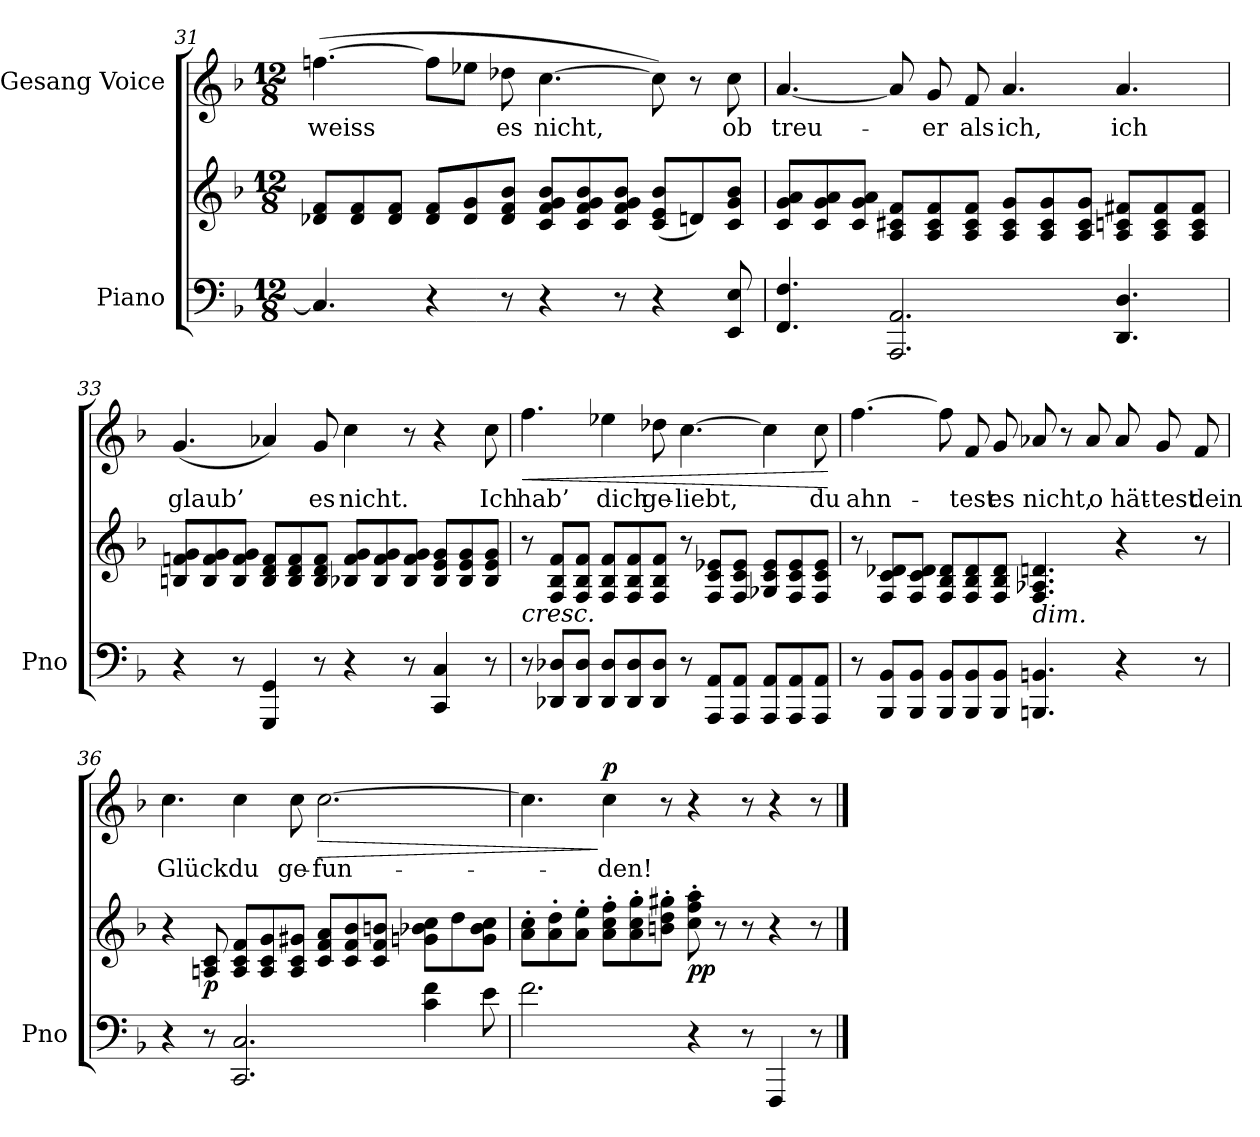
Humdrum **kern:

**kern	**kern	**dynam	**kern	**text	**dynam
*part2	*part2	*part2	*part1	*part1	*part1
*staff3	*staff2	*staff2/3	*staff1	*staff1	*staff1
*I"Piano	*	*	*I"Gesang Voice	*	*
*I'Pno	*	*	*	*	*
*clefF4	*clefG2	*	*clefG2	*	*
*k[b-]	*k[b-]	*	*k[b-]	*	*
*M12/8	*M12/8	*	*M12/8	*	*
=31	=31	=31	=31	=31	=31
4.C/]	8d-X/ 8f/L	.	([4.ffn\	weiss	.
.	8d-/ 8f/	.	.	.	.
.	8d-/ 8f/J	.	.	.	.
4r	8d-/ 8f/L	.	8ff\L]	.	.
.	8d-/ 8g/	.	8ee-X\J	.	.
8r	8d-/ 8f/ 8b-/J	.	8dd-X\	es	.
4r	8c/ 8f/ 8g/ 8b-/L	.	[4.cc\	nicht,	.
.	8c/ 8f/ 8g/ 8b-/	.	.	.	.
8r	8c/ 8f/ 8g/ 8b-/J	.	.	.	.
4r	(8c/ 8e/ 8b-/L	.	8cc\])	.	.
.	8dn/)	.	8r	.	.
8EE/ 8E/	8c/ 8g/ 8b-/J	.	8cc\	ob	.
=32	=32	=32	=32	=32	=32
4.FF/ 4.F/	8c/ 8g/ 8a/L	.	[4.a/	treu-	.
.	8c/ 8g/ 8a/	.	.	.	.
.	8c/ 8g/ 8a/J	.	.	.	.
2.AAA/ 2.AA/	8A/ 8c#X/ 8f/L	.	8a/]	.	.
.	8A/ 8c#/ 8f/	.	8g/	-er	.
.	8A/ 8c#/ 8f/J	.	8f/	als	.
.	8A/ 8c#/ 8g/L	.	4.a/	ich,	.
.	8A/ 8c#/ 8g/	.	.	.	.
.	8A/ 8c#/ 8g/J	.	.	.	.
4.DD/ 4.D/	8A/ 8cn/ 8f#X/L	.	4.a/	ich	.
.	8A/ 8c/ 8f#/	.	.	.	.
.	8A/ 8c/ 8f#/J	.	.	.	.
=33	=33	=33	=33	=33	=33
4r	8Bn/ 8fn/ 8g/L	.	(4.g/	glaub’	.
.	8B/ 8f/ 8g/	.	.	.	.
8r	8B/ 8f/ 8g/J	.	.	.	.
4GGG/ 4GG/	8B/ 8d/ 8f/L	.	4a-X/)	.	.
.	8B/ 8d/ 8f/	.	.	.	.
8r	8B/ 8d/ 8f/J	.	8g/	es	.
4r	8B-X/ 8f/ 8g/L	.	4cc\	nicht.	.
.	8B-/ 8f/ 8g/	.	.	.	.
8r	8B-/ 8f/ 8g/J	.	8r	.	.
4CC/ 4C/	8B-/ 8e/ 8g/L	.	4r	.	.
.	8B-/ 8e/ 8g/	.	.	.	.
8r	8B-/ 8e/ 8g/J	.	8cc\	Ich	.
=34	=34	=34	=34	=34	=34
!	!LO:TX:b:i:t=cresc.	!	!	!	!
!	!	!	!	!	!LO:HP:b
8r	8r	.	4.ff\	hab’	<
8DD-X/ 8D-X/L	8F/ 8B-/ 8f/L	.	.	.	.
8DD-/ 8D-/J	8F/ 8B-/ 8f/J	.	.	.	.
8DD-/ 8D-/L	8F/ 8B-/ 8f/L	.	4ee-X\	dich	.
8DD-/ 8D-/	8F/ 8B-/ 8f/	.	.	.	.
8DD-/ 8D-/J	8F/ 8B-/ 8f/J	.	8dd-X\	ge-	.
8r	8r	.	[4.cc\	-liebt,	.
8AAA/ 8AA/L	8F/ 8c/ 8e-X/L	.	.	.	.
8AAA/ 8AA/J	8F/ 8c/ 8e-/J	.	.	.	.
8AAA/ 8AA/L	8G-X/ 8c/ 8e-/L	.	4cc\]	.	.
8AAA/ 8AA/	8F/ 8c/ 8e-/	.	.	.	.
8AAA/ 8AA/J	8F/ 8c/ 8e-/J	.	8cc\	du	.
.	.	.	.	.	[
=35	=35	=35	=35	=35	=35
8r	8r	.	[4.ff\	ahn-	.
8BBB-/ 8BB-/L	8F/ 8c/ 8d-X/L	.	.	.	.
8BBB-/ 8BB-/J	8F/ 8c/ 8d-/J	.	.	.	.
8BBB-/ 8BB-/L	8F/ 8B-/ 8d-/L	.	8ff\]	.	.
8BBB-/ 8BB-/	8F/ 8B-/ 8d-/	.	8f/	-test	.
8BBB-/ 8BB-/J	8F/ 8B-/ 8d-/J	.	8g/	es	.
!	!LO:TX:b:i:t=dim.	!	!	!	!
4.BBBn/ 4.BBn/	4.F/ 4.A-X/ 4.dn/	.	8a-X/	nicht,	.
.	.	.	8r	.	.
.	.	.	8a-/	o	.
4r	4r	.	8a-/	hät-	.
.	.	.	8g/	-test	.
8r	8r	.	8f/	dein	.
=36	=36	=36	=36	=36	=36
4r	4r	.	4.cc\	Glück	.
!	!	!LO:DY:b	!	!	!
8r	8An/ 8c/	p	.	.	.
2.CC/ 2.C/	8A/ 8c/ 8f/L	.	4cc\	du	.
.	8A/ 8c/ 8g/	.	.	.	.
.	8A/ 8c/ 8g#X/J	.	8cc\	ge-	.
!	!	!	!	!	!LO:HP:b
.	8c/ 8f/ 8a/L	.	[2.cc\	-fun-	>
.	8c/ 8f/ 8b-/	.	.	.	.
.	8c/ 8f/ 8bn/J	.	.	.	.
4c\ 4f\	8gn\ 8b-X\ 8cc\L	.	.	.	.
.	8dd\	.	.	.	.
8e\	8g\ 8b-\ 8cc\J	.	.	.	.
=37	=37	=37	=37	=37	=37
2.f\	8a\' 8cc\'L	.	4.cc\]	.	.
.	8a\' 8dd\'	.	.	.	.
.	8a\' 8ee\'J	.	.	.	.
!	!	!	!	!	!LO:DY:n=1:a
.	8a\' 8cc\' 8ff\'L	.	4cc\	-den!	] p
.	8a\' 8cc\' 8gg\'	.	.	.	.
.	8bn\' 8dd\' 8gg#X\'J	.	8r	.	.
!	!	!LO:DY:b	!	!	!
4r	8cc\' 8ff\' 8aa\'	pp	4r	.	.
.	8r	.	.	.	.
8r	8r	.	8r	.	.
4FFF/	4r	.	4r	.	.
8r	8r	.	8r	.	.
==	==	==	==	==	==
*-	*-	*-	*-	*-	*-
